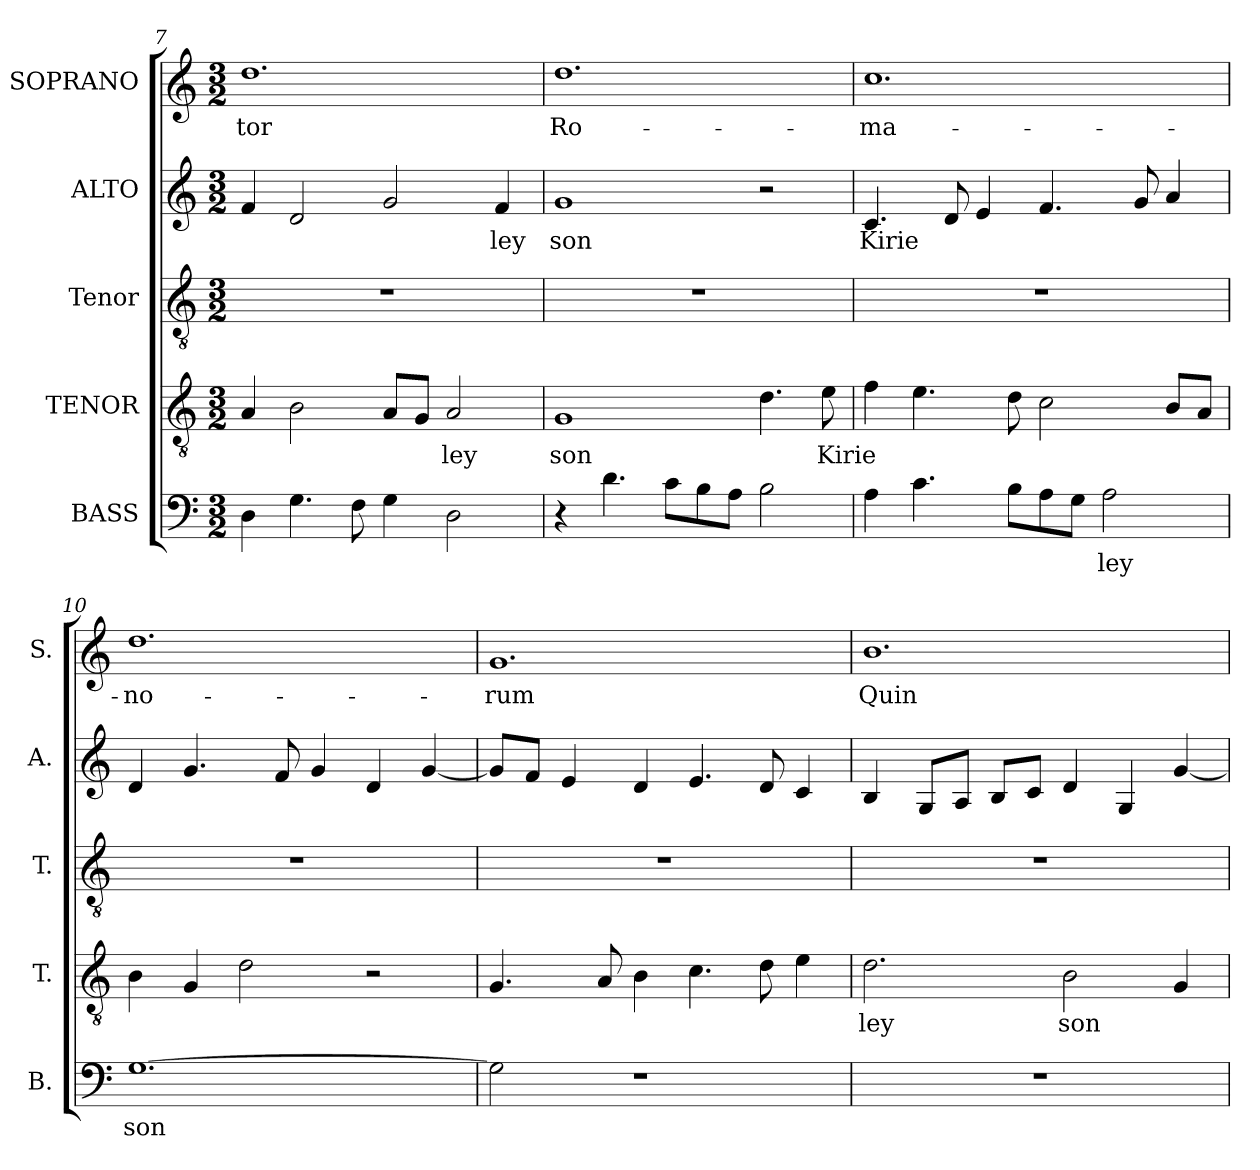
**kern	**text	**kern	**text	**kern	**kern	**text	**kern	**text
*part5	*part5	*part4	*part4	*part3	*part2	*part2	*part1	*part1
*staff5	*staff5	*staff4	*staff4	*staff3	*staff2	*staff2	*staff1	*staff1
*I"BASS	*	*I"TENOR	*	*I"Tenor	*I"ALTO	*	*I"SOPRANO	*
*I'B.	*	*I'T.	*	*I'T.	*I'A.	*	*I'S.	*
*clefF4	*	*clefGv2	*	*clefGv2	*clefG2	*	*clefG2	*
*	*	*ITrd7c12	*	*ITrd7c12	*	*	*	*
*k[]	*	*k[]	*	*k[]	*k[]	*	*k[]	*
*C:	*	*C:	*	*C:	*C:	*	*C:	*
*M3/2	*	*M3/2	*	*M3/2	*M3/2	*	*M3/2	*
=7	=7	=7	=7	=7	=7	=7	=7	=7
!	!	!	!	!LO:N:vis=1	!	!	!	!
!	!	!	!	!	!	!	!	!LO:LY:b:color=#000000
4Di\	.	4AAi/	.	1.r	4fi/	.	1.ddi	-tor
4.Gi\	.	2BBi\	.	.	2di/	.	.	.
8Fi\	.	.	.	.	.	.	.	.
4Gi\	.	8AAi/L	.	.	2gi/	.	.	.
.	.	8GGi/J	.	.	.	.	.	.
!	!	!	!LO:LY:b:color=#000000	!	!	!	!	!
2Di\	.	2AAi/	ley	.	.	.	.	.
!	!	!	!	!	!	!LO:LY:b:color=#000000	!	!
.	.	.	.	.	4fi/	ley	.	.
!!LO:PB:g=z
=8	=8	=8	=8	=8	=8	=8	=8	=8
!	!	!	!LO:LY:b:color=#000000	!LO:N:vis=1	!	!	!	!
!	!	!	!	!	!	!LO:LY:b:color=#000000	!	!
!	!	!	!	!	!	!	!	!LO:LY:b:color=#000000
4r	.	1GGi	son	1.r	1gi	son	1.ddi	Ro-
4.di\	.	.	.	.	.	.	.	.
8ci\L	.	.	.	.	.	.	.	.
8Bi\	.	.	.	.	.	.	.	.
8Ai\J	.	.	.	.	.	.	.	.
2Bi\	.	4.Di\	.	.	2r	.	.	.
!	!	!	!LO:LY:b:color=#000000	!	!	!	!	!
.	.	8Ei\	Kirie	.	.	.	.	.
=9	=9	=9	=9	=9	=9	=9	=9	=9
!	!	!	!	!LO:N:vis=1	!	!	!	!
!	!	!	!	!	!	!LO:LY:b:color=#000000	!	!
!	!	!	!	!	!	!	!	!LO:LY:b:color=#000000
4Ai\	.	4Fi\	.	1.r	4.ci/	Kirie	1.cci	-ma-
4.ci\	.	4.Ei\	.	.	.	.	.	.
.	.	.	.	.	8di/	.	.	.
.	.	.	.	.	4ei/	.	.	.
8Bi\L	.	8Di\	.	.	.	.	.	.
8Ai\	.	2Ci\	.	.	4.fi/	.	.	.
8Gi\J	.	.	.	.	.	.	.	.
!	!LO:LY:b:color=#000000	!	!	!	!	!	!	!
2Ai\	ley	.	.	.	.	.	.	.
.	.	.	.	.	8gi/	.	.	.
.	.	8BBi/L	.	.	4ai/	.	.	.
.	.	8AAi/J	.	.	.	.	.	.
=10	=10	=10	=10	=10	=10	=10	=10	=10
!	!LO:LY:b:color=#000000	!	!	!LO:N:vis=1	!	!	!	!
!	!	!	!	!	!	!	!	!LO:LY:b:color=#000000
[1.Gi	son	4BBi\	.	1.r	4di/	.	1.ddi	-no-
.	.	4GGi/	.	.	4.gi/	.	.	.
.	.	2Di\	.	.	.	.	.	.
.	.	.	.	.	8fi/	.	.	.
.	.	.	.	.	4gi/	.	.	.
.	.	2r	.	.	4di/	.	.	.
.	.	.	.	.	[4gi/	.	.	.
=11	=11	=11	=11	=11	=11	=11	=11	=11
!	!	!	!	!LO:N:vis=1	!	!	!	!
!	!	!	!	!	!	!	!	!LO:LY:b:color=#000000
2Gi\]	.	4.GGi/	.	1.r	8gi/L]	.	1.gi	-rum
.	.	.	.	.	8fi/J	.	.	.
.	.	.	.	.	4ei/	.	.	.
.	.	8AAi/	.	.	.	.	.	.
1r	.	4BBi\	.	.	4di/	.	.	.
.	.	4.Ci\	.	.	4.ei/	.	.	.
.	.	8Di\	.	.	8di/	.	.	.
.	.	4Ei\	.	.	4ci/	.	.	.
!!LO:LB:g=z
=12	=12	=12	=12	=12	=12	=12	=12	=12
!LO:N:vis=1	!	!	!	!	!	!	!	!
!	!	!	!LO:LY:b:color=#000000	!LO:N:vis=1	!	!	!	!
!	!	!	!	!	!	!	!	!LO:LY:b:color=#000000
1.r	.	2.Di\	ley	1.r	4Bi/	.	1.bi	Quin-
.	.	.	.	.	8Gi/L	.	.	.
.	.	.	.	.	8Ai/J	.	.	.
.	.	.	.	.	8Bi/L	.	.	.
.	.	.	.	.	8ci/J	.	.	.
!	!	!	!LO:LY:b:color=#000000	!	!	!	!	!
.	.	2BBi\	son	.	4di/	.	.	.
.	.	.	.	.	4Gi/	.	.	.
.	.	4GGi/	.	.	[4gi/	.	.	.
=	=	=	=	=	=	=	=	=
*-	*-	*-	*-	*-	*-	*-	*-	*-
